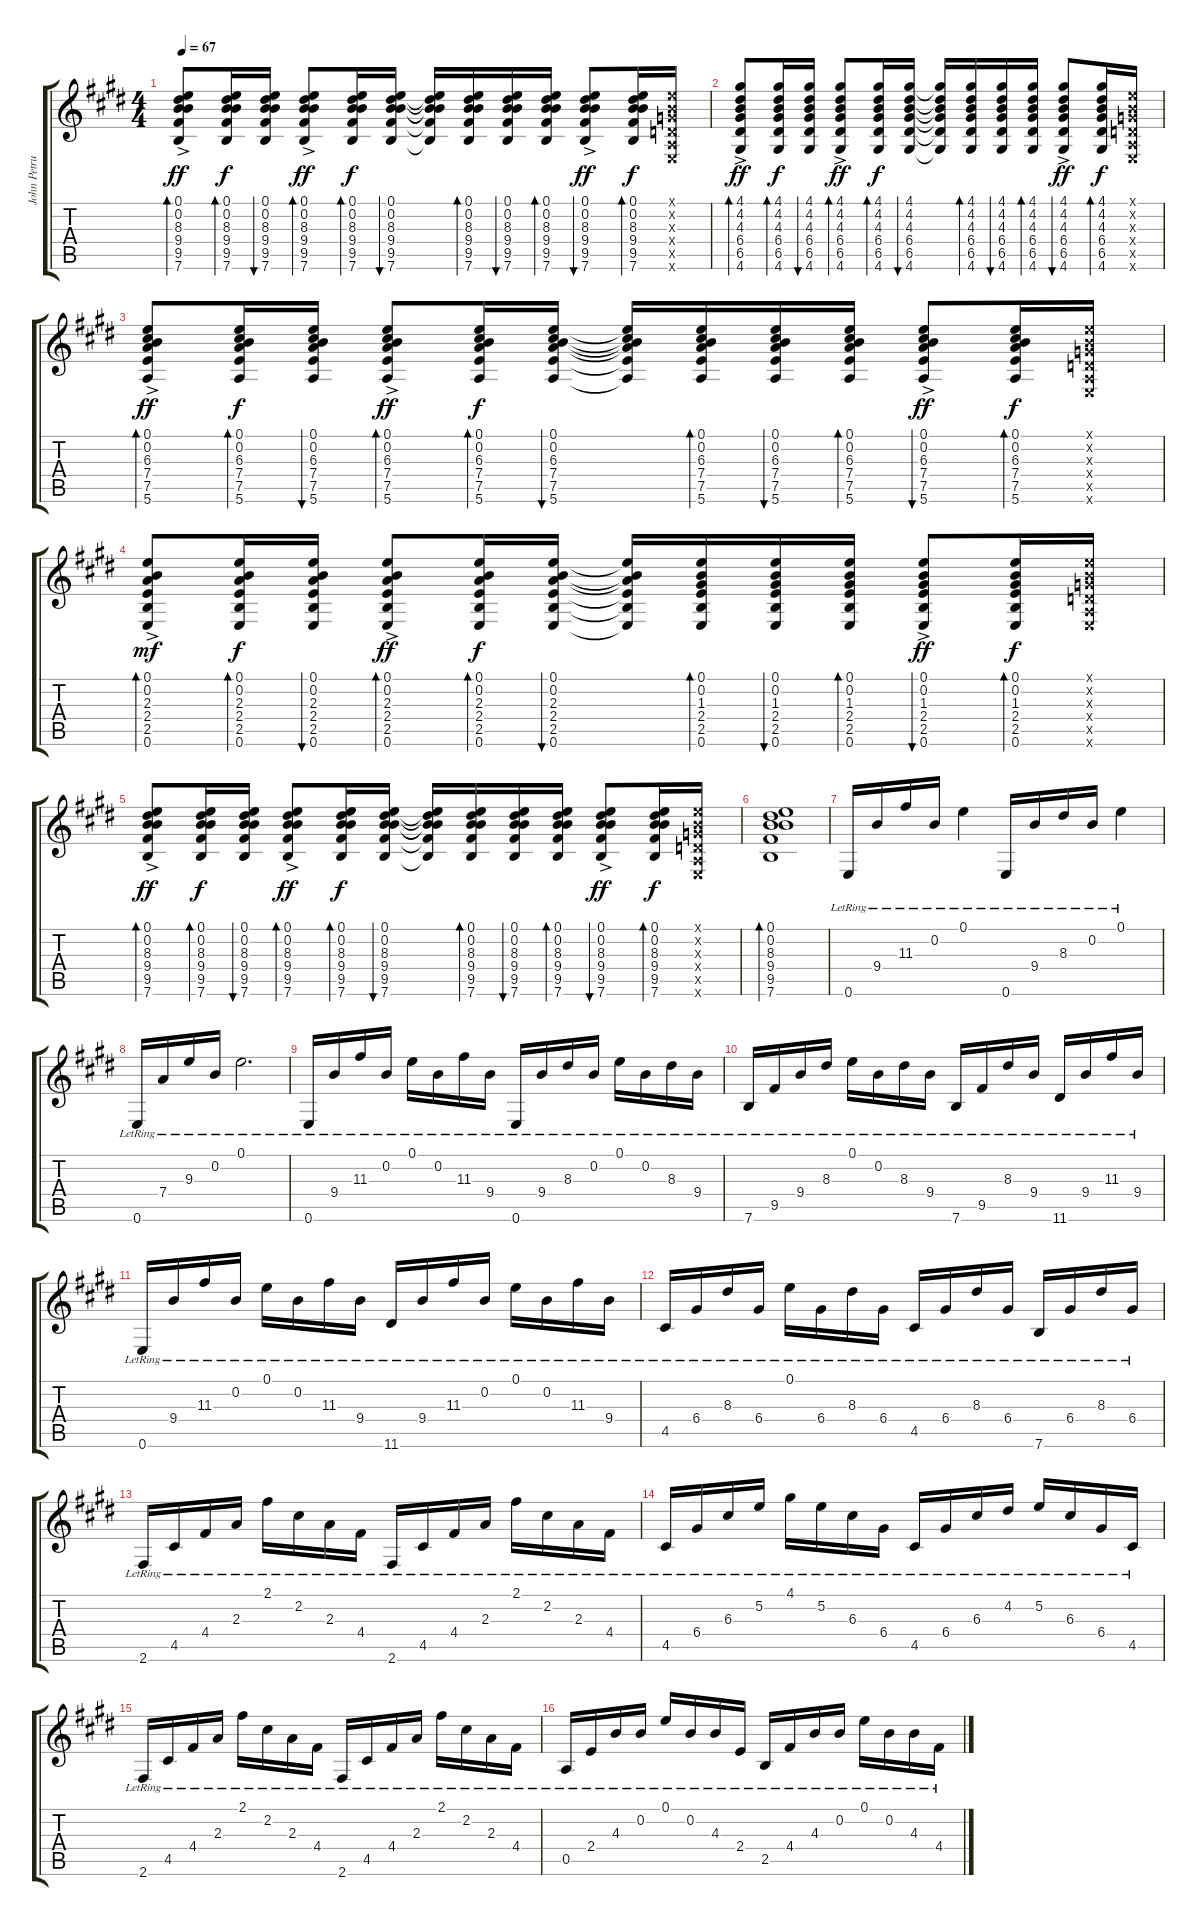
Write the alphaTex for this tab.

\track ("John Petrucci - Acous. Gtr. 2" "John Petru") {instrument acousticguitarnylon}
\staff {score tabs}
\tuning (E4 B3 G3 D3 A2 E2) {hide}
\ts (4 4)
\tempo 67
\clef g2
\ks e
(0.1{ac} 0.2{ac} 8.3{ac} 9.4{ac} 9.5{ac} 7.6{ac}).8{bd 60 dy ff} (0.1 0.2 8.3 9.4 9.5 7.6).16{bd 60 dy f} (0.1 0.2 8.3 9.4 9.5 7.6).16{bu 60} (0.1{ac} 0.2{ac} 8.3{ac} 9.4{ac} 9.5{ac} 7.6{ac}).8{bd 60 dy ff} (0.1 0.2 8.3 9.4 9.5 7.6).16{bd 60 dy f} (0.1 0.2 8.3 9.4 9.5 7.6).16{bu 60} (0.1{t} 0.2{t} 8.3{t} 9.4{t} 9.5{t} 7.6{t}).16 (0.1 0.2 8.3 9.4 9.5 7.6).16{bd 60} (0.1 0.2 8.3 9.4 9.5 7.6).16{bu 60} (0.1 0.2 8.3 9.4 9.5 7.6).16{bd 60} (0.1{ac} 0.2{ac} 8.3{ac} 9.4{ac} 9.5{ac} 7.6{ac}).8{bu 60 dy ff} (0.1 0.2 8.3 9.4 9.5 7.6).16{bd 60 dy f} (0.1{x} 0.2{x} 0.3{x} 0.4{x} 0.5{x} 0.6{x}).16 |
(4.1{ac} 4.2{ac} 4.3{ac} 6.4{ac} 6.5{ac} 4.6{ac}).8{bd 60 dy ff} (4.1 4.2 4.3 6.4 6.5 4.6).16{bd 60 dy f} (4.1 4.2 4.3 6.4 6.5 4.6).16{bu 60} (4.1{ac} 4.2{ac} 4.3{ac} 6.4{ac} 6.5{ac} 4.6{ac}).8{bd 60 dy ff} (4.1 4.2 4.3 6.4 6.5 4.6).16{bd 60 dy f} (4.1 4.2 4.3 6.4 6.5 4.6).16{bu 60} (4.1{t} 4.2{t} 4.3{t} 6.4{t} 6.5{t} 4.6{t}).16 (4.1 4.2 4.3 6.4 6.5 4.6).16{bd 60} (4.1 4.2 4.3 6.4 6.5 4.6).16{bu 60} (4.1 4.2 4.3 6.4 6.5 4.6).16{bd 60} (4.1{ac} 4.2{ac} 4.3{ac} 6.4{ac} 6.5{ac} 4.6{ac}).8{bu 60 dy ff} (4.1 4.2 4.3 6.4 6.5 4.6).16{bd 60 dy f} (0.1{x} 0.2{x} 0.3{x} 0.4{x} 0.5{x} 0.6{x}).16 |
(0.1{ac} 0.2{ac} 6.3{ac} 7.4{ac} 7.5{ac} 5.6{ac}).8{bd 60 dy ff} (0.1 0.2 6.3 7.4 7.5 5.6).16{bd 60 dy f} (0.1 0.2 6.3 7.4 7.5 5.6).16{bu 60} (0.1{ac} 0.2{ac} 6.3{ac} 7.4{ac} 7.5{ac} 5.6{ac}).8{bd 60 dy ff} (0.1 0.2 6.3 7.4 7.5 5.6).16{bd 60 dy f} (0.1 0.2 6.3 7.4 7.5 5.6).16{bu 60} (0.1{t} 0.2{t} 6.3{t} 7.4{t} 7.5{t} 5.6{t}).16 (0.1 0.2 6.3 7.4 7.5 5.6).16{bd 60} (0.1 0.2 6.3 7.4 7.5 5.6).16{bu 60} (0.1 0.2 6.3 7.4 7.5 5.6).16{bd 60} (0.1{ac} 0.2{ac} 6.3{ac} 7.4{ac} 7.5{ac} 5.6{ac}).8{bu 60 dy ff} (0.1 0.2 6.3 7.4 7.5 5.6).16{bd 60 dy f} (0.1{x} 0.2{x} 0.3{x} 0.4{x} 0.5{x} 0.6{x}).16 |
(0.1{ac} 0.2{ac} 2.3{ac} 2.4{ac} 2.5{ac} 0.6{ac}).8{bd 60 dy mf} (0.1 0.2 2.3 2.4 2.5 0.6).16{bd 60 dy f} (0.1 0.2 2.3 2.4 2.5 0.6).16{bu 60} (0.1{ac} 0.2{ac} 2.3{ac} 2.4{ac} 2.5{ac} 0.6{ac}).8{bd 60 dy ff} (0.1 0.2 2.3 2.4 2.5 0.6).16{bd 60 dy f} (0.1 0.2 2.3 2.4 2.5 0.6).16{bu 60} (0.1{t} 0.2{t} 2.3{t} 2.4{t} 2.5{t} 0.6{t}).16 (0.1 0.2 1.3 2.4 2.5 0.6).16{bd 60} (0.1 0.2 1.3 2.4 2.5 0.6).16{bu 60} (0.1 0.2 1.3 2.4 2.5 0.6).16{bd 60} (0.1{ac} 0.2{ac} 1.3{ac} 2.4{ac} 2.5{ac} 0.6{ac}).8{bu 60 dy ff} (0.1 0.2 1.3 2.4 2.5 0.6).16{bd 60 dy f} (0.1{x} 0.2{x} 0.3{x} 0.4{x} 0.5{x} 0.6{x}).16 |
(0.1{ac} 0.2{ac} 8.3{ac} 9.4{ac} 9.5{ac} 7.6{ac}).8{bd 60 dy ff} (0.1 0.2 8.3 9.4 9.5 7.6).16{bd 60 dy f} (0.1 0.2 8.3 9.4 9.5 7.6).16{bu 60} (0.1{ac} 0.2{ac} 8.3{ac} 9.4{ac} 9.5{ac} 7.6{ac}).8{bd 60 dy ff} (0.1 0.2 8.3 9.4 9.5 7.6).16{bd 60 dy f} (0.1 0.2 8.3 9.4 9.5 7.6).16{bu 60} (0.1{t} 0.2{t} 8.3{t} 9.4{t} 9.5{t} 7.6{t}).16 (0.1 0.2 8.3 9.4 9.5 7.6).16{bd 60} (0.1 0.2 8.3 9.4 9.5 7.6).16{bu 60} (0.1 0.2 8.3 9.4 9.5 7.6).16{bd 60} (0.1{ac} 0.2{ac} 8.3{ac} 9.4{ac} 9.5{ac} 7.6{ac}).8{bu 60 dy ff} (0.1 0.2 8.3 9.4 9.5 7.6).16{bd 60 dy f} (0.1{x} 0.2{x} 0.3{x} 0.4{x} 0.5{x} 0.6{x}).16 |
(0.1 0.2 8.3 9.4 9.5 7.6).1{bd 120} |
0.6{lr}.16 9.4{lr}.16 11.3{lr}.16 0.2{lr}.16 0.1{lr}.4 0.6{lr}.16 9.4{lr}.16 8.3{lr}.16 0.2{lr}.16 0.1{lr}.4 |
0.6{lr}.16 7.4{lr}.16 9.3{lr}.16 0.2{lr}.16 0.1{lr}.2{d} |
0.6{lr}.16 9.4{lr}.16 11.3{lr}.16 0.2{lr}.16 0.1{lr}.16 0.2{lr}.16 11.3{lr}.16 9.4{lr}.16 0.6{lr}.16 9.4{lr}.16 8.3{lr}.16 0.2{lr}.16 0.1{lr}.16 0.2{lr}.16 8.3{lr}.16 9.4{lr}.16 |
7.6{lr}.16 9.5{lr}.16 9.4{lr}.16 8.3{lr}.16 0.1{lr}.16 0.2{lr}.16 8.3{lr}.16 9.4{lr}.16 7.6{lr}.16 9.5{lr}.16 8.3{lr}.16 9.4{lr}.16 11.6{lr}.16 9.4{lr}.16 11.3{lr}.16 9.4{lr}.16 |
0.6{lr}.16 9.4{lr}.16 11.3{lr}.16 0.2{lr}.16 0.1{lr}.16 0.2{lr}.16 11.3{lr}.16 9.4{lr}.16 11.6{lr}.16 9.4{lr}.16 11.3{lr}.16 0.2{lr}.16 0.1{lr}.16 0.2{lr}.16 11.3{lr}.16 9.4{lr}.16 |
4.5{lr}.16 6.4{lr}.16 8.3{lr}.16 6.4{lr}.16 0.1{lr}.16 6.4{lr}.16 8.3{lr}.16 6.4{lr}.16 4.5{lr}.16 6.4{lr}.16 8.3{lr}.16 6.4{lr}.16 7.6{lr}.16 6.4{lr}.16 8.3{lr}.16 6.4{lr}.16 |
2.6{lr}.16 4.5{lr}.16 4.4{lr}.16 2.3{lr}.16 2.1{lr}.16 2.2{lr}.16 2.3{lr}.16 4.4{lr}.16 2.6{lr}.16 4.5{lr}.16 4.4{lr}.16 2.3{lr}.16 2.1{lr}.16 2.2{lr}.16 2.3{lr}.16 4.4{lr}.16 |
4.5{lr}.16 6.4{lr}.16 6.3{lr}.16 5.2{lr}.16 4.1{lr}.16 5.2{lr}.16 6.3{lr}.16 6.4{lr}.16 4.5{lr}.16 6.4{lr}.16 6.3{lr}.16 4.2{lr}.16 5.2{lr}.16 6.3{lr}.16 6.4{lr}.16 4.5{lr}.16 |
2.6{lr}.16 4.5{lr}.16 4.4{lr}.16 2.3{lr}.16 2.1{lr}.16 2.2{lr}.16 2.3{lr}.16 4.4{lr}.16 2.6{lr}.16 4.5{lr}.16 4.4{lr}.16 2.3{lr}.16 2.1{lr}.16 2.2{lr}.16 2.3{lr}.16 4.4{lr}.16 |
0.5{lr}.16 2.4{lr}.16 4.3{lr}.16 0.2{lr}.16 0.1{lr}.16 0.2{lr}.16 4.3{lr}.16 2.4{lr}.16 2.5{lr}.16 4.4{lr}.16 4.3{lr}.16 0.2{lr}.16 0.1{lr}.16 0.2{lr}.16 4.3{lr}.16 4.4{lr}.16
